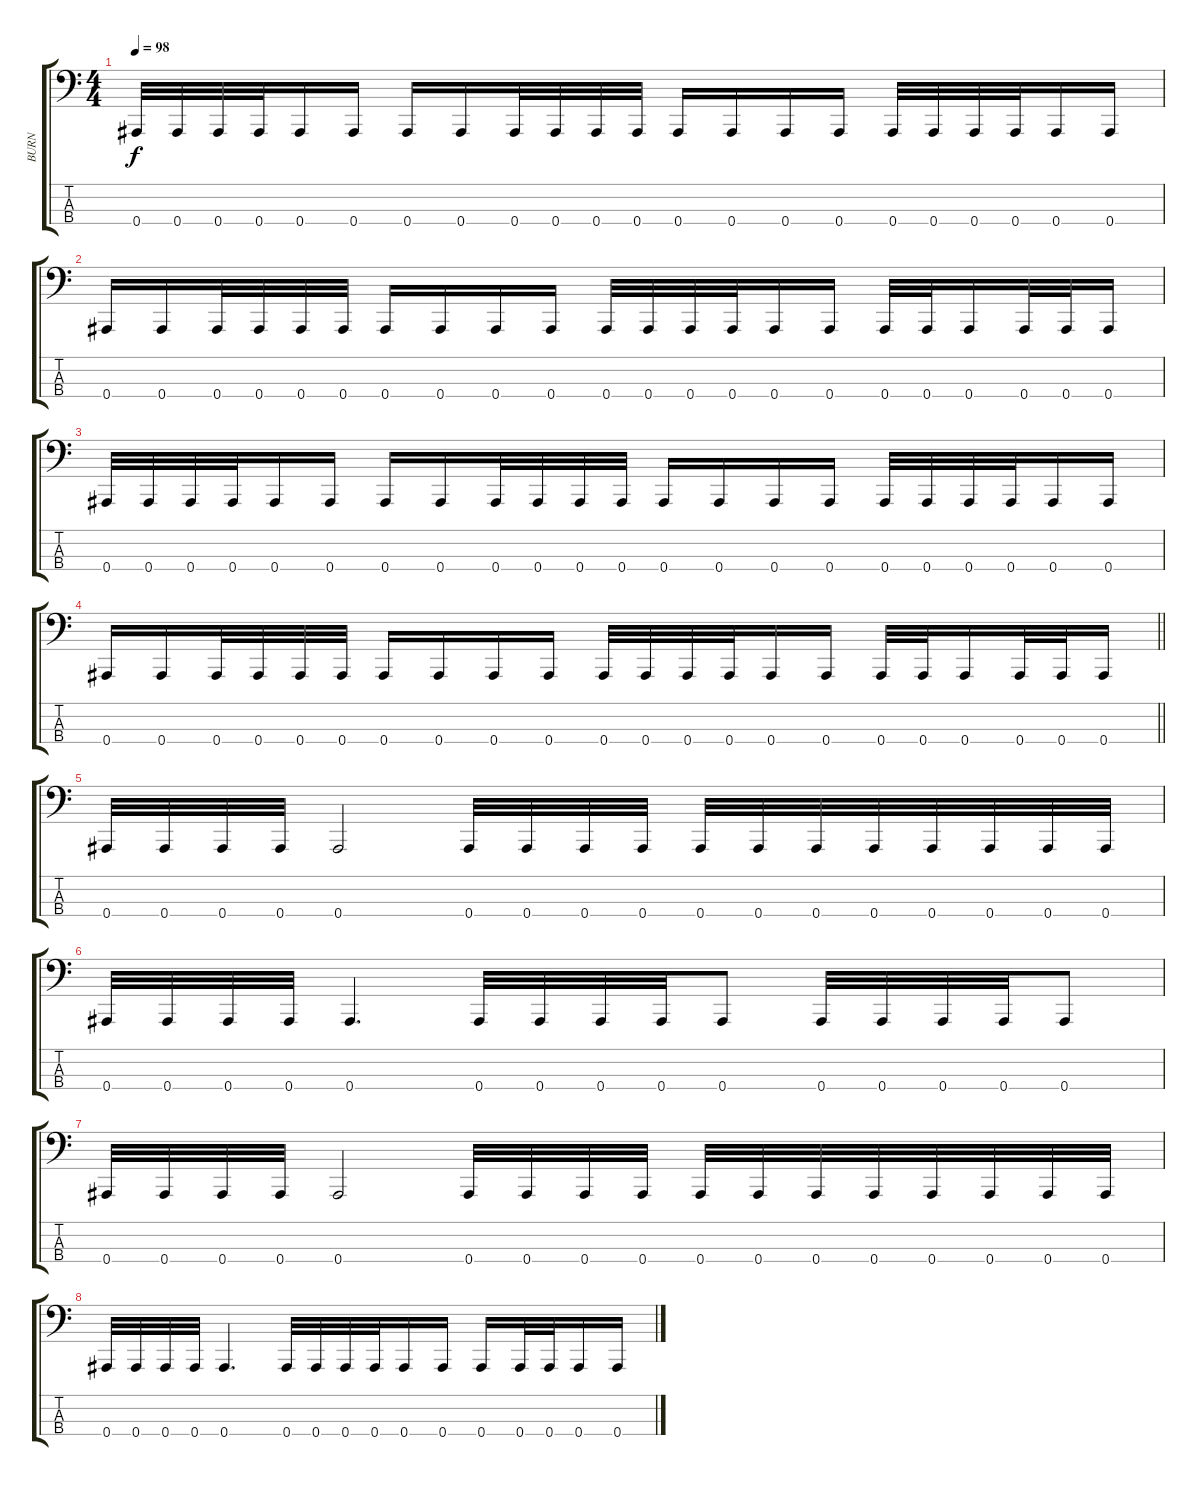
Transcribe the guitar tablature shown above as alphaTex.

\track ("BURN" "BURN") {instrument slapbass2}
\staff {score tabs}
\tuning (Eb2 Bb1 F1 Bb0) {hide}
\ts (4 4)
\tempo 98
\clef f4
\ks c
0.4.32{dy f} 0.4.32 0.4.32 0.4.32 0.4.16 0.4.16 0.4.16 0.4.16 0.4.32 0.4.32 0.4.32 0.4.32 0.4.16 0.4.16 0.4.16 0.4.16 0.4.32 0.4.32 0.4.32 0.4.32 0.4.16 0.4.16 |
0.4.16 0.4.16 0.4.32 0.4.32 0.4.32 0.4.32 0.4.16 0.4.16 0.4.16 0.4.16 0.4.32 0.4.32 0.4.32 0.4.32 0.4.16 0.4.16 0.4.32 0.4.32 0.4.16 0.4.32 0.4.32 0.4.16 |
0.4.32 0.4.32 0.4.32 0.4.32 0.4.16 0.4.16 0.4.16 0.4.16 0.4.32 0.4.32 0.4.32 0.4.32 0.4.16 0.4.16 0.4.16 0.4.16 0.4.32 0.4.32 0.4.32 0.4.32 0.4.16 0.4.16 |
\barLineRight lightlight
0.4.16 0.4.16 0.4.32 0.4.32 0.4.32 0.4.32 0.4.16 0.4.16 0.4.16 0.4.16 0.4.32 0.4.32 0.4.32 0.4.32 0.4.16 0.4.16 0.4.32 0.4.32 0.4.16 0.4.32 0.4.32 0.4.16 |
0.4.32 0.4.32 0.4.32 0.4.32 0.4.2 0.4.32 0.4.32 0.4.32 0.4.32 0.4.32 0.4.32 0.4.32 0.4.32 0.4.32 0.4.32 0.4.32 0.4.32 |
0.4.32 0.4.32 0.4.32 0.4.32 0.4.4{d} 0.4.32 0.4.32 0.4.32 0.4.32 0.4.8 0.4.32 0.4.32 0.4.32 0.4.32 0.4.8 |
0.4.32 0.4.32 0.4.32 0.4.32 0.4.2 0.4.32 0.4.32 0.4.32 0.4.32 0.4.32 0.4.32 0.4.32 0.4.32 0.4.32 0.4.32 0.4.32 0.4.32 |
0.4.32 0.4.32 0.4.32 0.4.32 0.4.4{d} 0.4.32 0.4.32 0.4.32 0.4.32 0.4.16 0.4.16 0.4.16 0.4.32 0.4.32 0.4.16 0.4.16
